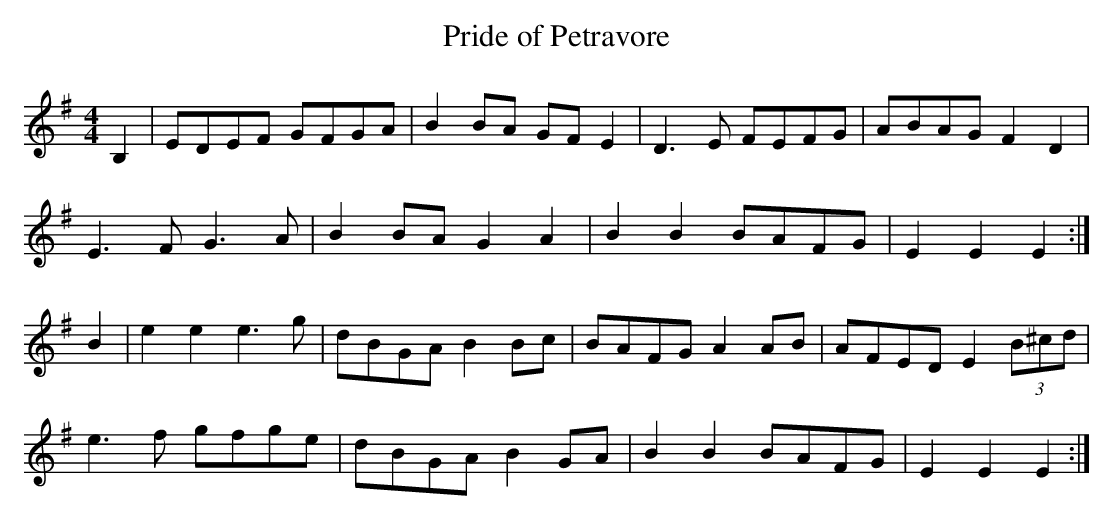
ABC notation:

X:1
T: Pride of Petravore
M: 4/4
L: 1/8
K: Emin
B,2|EDEF GFGA|B2BA GF E2| D3E FEFG| ABAG F2 D2|
E3F G3A|B2BA G2 A2|B2B2 BAFG| E2E2 E2:|
B2|e2e2 e3g|dBGA B2Bc|BAFG A2 AB|AFED E2(3B^cd|
e3f gfge|dBGA B2 GA|B2B2 BAFG| E2E2 E2:|
